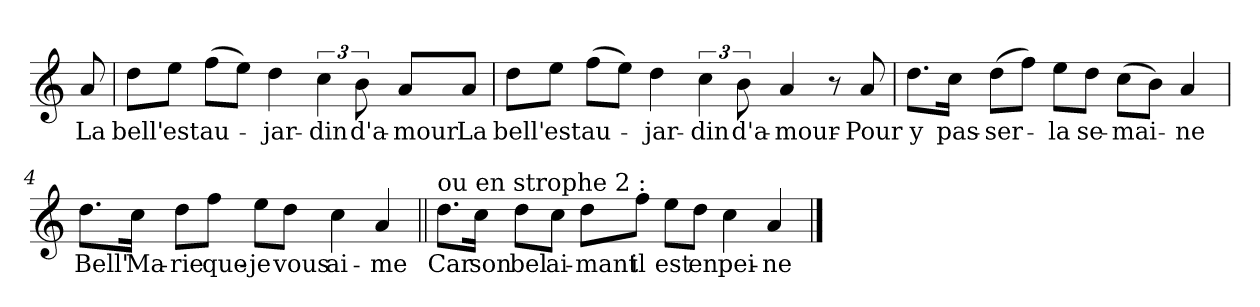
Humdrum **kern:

**kern	**text
*part1	*part1
*staff1	*staff1
*clefG2	*
*k[]	*
*C:	*
=	=
!	!LO:LY:b
8a/	La
=1	=1
!	!LO:LY:b
8dd\L	bell'
!	!LO:LY:b
8ee\J	est
!	!LO:LY:b
(>8ff\L	au-
8ee\J)	.
!	!LO:LY:b
4dd\	-jar-
!	!LO:LY:b
6cc\	-din
!	!LO:LY:b
12b\	d'a-
!	!LO:LY:b
8a/L	-mour
!	!LO:LY:b
8a/J	La
=2	=2
!	!LO:LY:b
8dd\L	bell'
!	!LO:LY:b
8ee\J	est
!	!LO:LY:b
(>8ff\L	au-
8ee\J)	.
!	!LO:LY:b
4dd\	-jar-
!	!LO:LY:b
6cc\	-din
!	!LO:LY:b
12b\	d'a-
!	!LO:LY:b
4a/	-mour-
8r	.
!	!LO:LY:b
8a/	-Pour
=3	=3
!	!LO:LY:b
8.dd\L	y
!	!LO:LY:b
16cc\Jk	pas-
!	!LO:LY:b
(>8dd\L	-ser-
8ff\J)	.
!	!LO:LY:b
8ee\L	-la
!	!LO:LY:b
8dd\J	se-
!	!LO:LY:b
(>8cc\L	-mai-
8b\J)	.
!	!LO:LY:b
4a/	-ne
!!LO:LB:g=z
=4	=4
!	!LO:LY:b
8.dd\L	Bell'
!	!LO:LY:b
16cc\Jk	Ma-
!	!LO:LY:b
8dd\L	-rie
!	!LO:LY:b
8ff\J	que-
!	!LO:LY:b
8ee\L	-je
!	!LO:LY:b
8dd\J	vous
!	!LO:LY:b
4cc\	ai-
!	!LO:LY:b
4a/	-me
=5||	=5||
!LO:TX:a:t=ou en strophe 2 &colon;	!
!	!LO:LY:b
8.dd\L	Car
!	!LO:LY:b
16cc\Jk	son
!	!LO:LY:b
8dd\L	bel
!	!LO:LY:b
8cc\J	ai-
!	!LO:LY:b
8dd\L	-mant
!	!LO:LY:b
8ff\J	il
!	!LO:LY:b
8ee\L	est
!	!LO:LY:b
8dd\J	en
!	!LO:LY:b
4cc\	pei-
!	!LO:LY:b
4a/	-ne
==	==
*-	*-
